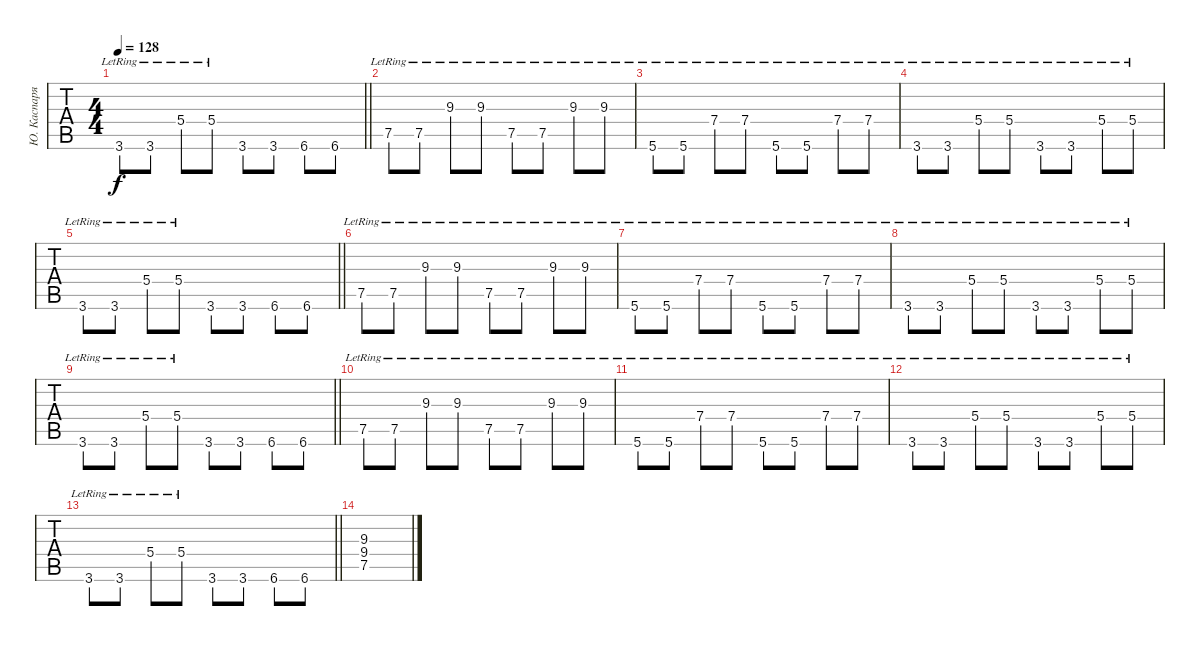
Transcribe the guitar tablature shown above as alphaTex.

\track ("Ю. Каспарян" "Ю. Каспаря") {instrument electricguitarclean}
\staff {tabs}
\tuning (E4 B3 G3 D3 A2 E2) {hide}
\ts (4 4)
\tempo 128
\clef g2
\barLineRight lightlight
\ks c
3.6{lr}.8{dy f} 3.6{lr}.8 5.4{lr}.8 5.4{lr}.8 3.6.8 3.6.8 6.6.8 6.6.8 |
7.5{lr}.8 7.5{lr}.8 9.3{lr}.8 9.3{lr}.8 7.5{lr}.8 7.5{lr}.8 9.3{lr}.8 9.3{lr}.8 |
5.6{lr}.8 5.6{lr}.8 7.4{lr}.8 7.4{lr}.8 5.6{lr}.8 5.6{lr}.8 7.4{lr}.8 7.4{lr}.8 |
3.6{lr}.8 3.6{lr}.8 5.4{lr}.8 5.4{lr}.8 3.6{lr}.8 3.6{lr}.8 5.4{lr}.8 5.4{lr}.8 |
\barLineRight lightlight
3.6{lr}.8 3.6{lr}.8 5.4{lr}.8 5.4{lr}.8 3.6.8 3.6.8 6.6.8 6.6.8 |
7.5{lr}.8 7.5{lr}.8 9.3{lr}.8 9.3{lr}.8 7.5{lr}.8 7.5{lr}.8 9.3{lr}.8 9.3{lr}.8 |
5.6{lr}.8 5.6{lr}.8 7.4{lr}.8 7.4{lr}.8 5.6{lr}.8 5.6{lr}.8 7.4{lr}.8 7.4{lr}.8 |
3.6{lr}.8 3.6{lr}.8 5.4{lr}.8 5.4{lr}.8 3.6{lr}.8 3.6{lr}.8 5.4{lr}.8 5.4{lr}.8 |
\barLineRight lightlight
3.6{lr}.8 3.6{lr}.8 5.4{lr}.8 5.4{lr}.8 3.6.8 3.6.8 6.6.8 6.6.8 |
7.5{lr}.8 7.5{lr}.8 9.3{lr}.8 9.3{lr}.8 7.5{lr}.8 7.5{lr}.8 9.3{lr}.8 9.3{lr}.8 |
5.6{lr}.8 5.6{lr}.8 7.4{lr}.8 7.4{lr}.8 5.6{lr}.8 5.6{lr}.8 7.4{lr}.8 7.4{lr}.8 |
3.6{lr}.8 3.6{lr}.8 5.4{lr}.8 5.4{lr}.8 3.6{lr}.8 3.6{lr}.8 5.4{lr}.8 5.4{lr}.8 |
\barLineRight lightlight
3.6{lr}.8 3.6{lr}.8 5.4{lr}.8 5.4{lr}.8 3.6.8 3.6.8 6.6.8 6.6.8 |
(9.3 9.4 7.5).1
